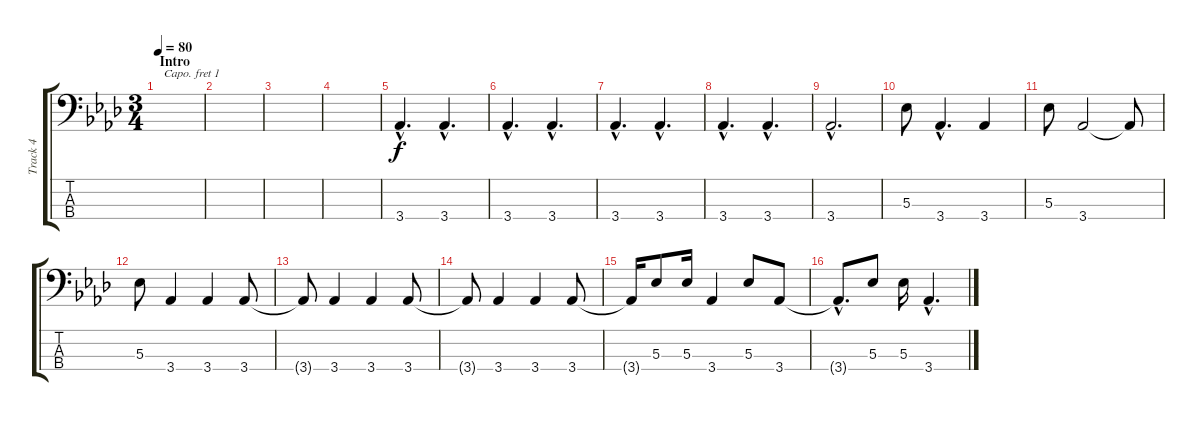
\track ("Track 4" "Track 4") {instrument electricbassfinger}
\staff {score tabs}
\capo 1
\tuning (G2 D2 A1 E1) {hide}
\ts (3 4)
\section ("" "Intro")
\tempo 80
\clef f4
\ks ab
|
|
|
|
3.4{hac}.4{d} 3.4{hac}.4{d} |
3.4{hac}.4{d} 3.4{hac}.4{d} |
3.4{hac}.4{d} 3.4{hac}.4{d} |
3.4{hac}.4{d} 3.4{hac}.4{d} |
3.4{hac}.2{d} |
5.3.8 3.4{hac}.4{d} 3.4.4 |
5.3.8 3.4.2 3.4{t}.8 |
5.3.8 3.4.4 3.4.4 3.4.8 |
3.4{t}.8 3.4.4 3.4.4 3.4.8 |
3.4{t}.8 3.4.4 3.4.4 3.4.8 |
3.4{t}.16 5.3.8 5.3.16 3.4.4 5.3.8 3.4.8 |
3.4{hac t}.8{d} 5.3.8 5.3.16 3.4{hac}.4{d}
